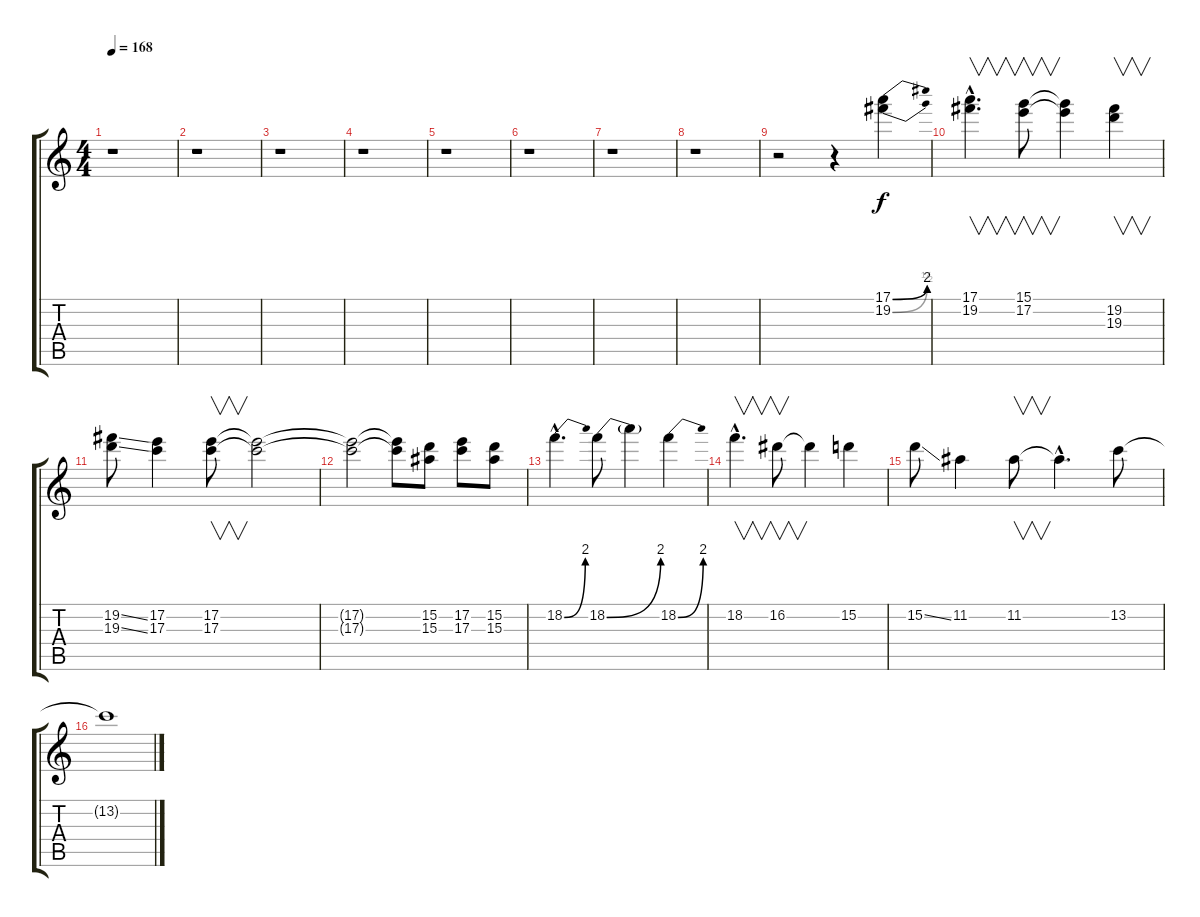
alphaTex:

\track "" {instrument distortionguitar}
\staff {score tabs}
\tuning (E4 B3 G3 D3 A2 E2) {hide}
\ts (4 4)
\tempo 168
\clef g2
\ks c
r.1{dy f} |
r.1 |
r.1 |
r.1 |
r.1 |
r.1 |
r.1 |
r.1 |
r.2 r.4 (17.1{be (bend 0 0 60 8)} 19.2{be (bend 0 0 60 2)}).4 |
(17.1{hac} 19.2{hac}).4{v d} (15.1 17.2).8{v} (15.1{t} 17.2{t}).4 (19.2 19.3).4{v} |
(19.2{ss} 19.3{ss}).8 (17.2 17.3).4 (17.2 17.3).8{v} (17.2{t} 17.3{t}).2 |
(17.2{t} 17.3{t}).2 (17.2{t} 17.3{t}).8 (15.2 15.3).8 (17.2 17.3).8 (15.2 15.3).8 |
18.2{be (bend 0 0 60 8) hac}.4{d} 18.2{be (bend 0 0 60 8)}.8 18.2{t}.4 18.2{be (bend 0 0 60 8)}.4 |
18.2{hac}.4{v d} 16.2.8{v} 16.2{t}.4 15.2.4 |
15.2{ss}.8 11.2.4 11.2.8{v} 11.2{hac t}.4{d} 13.2.8 |
13.2{t}.1
